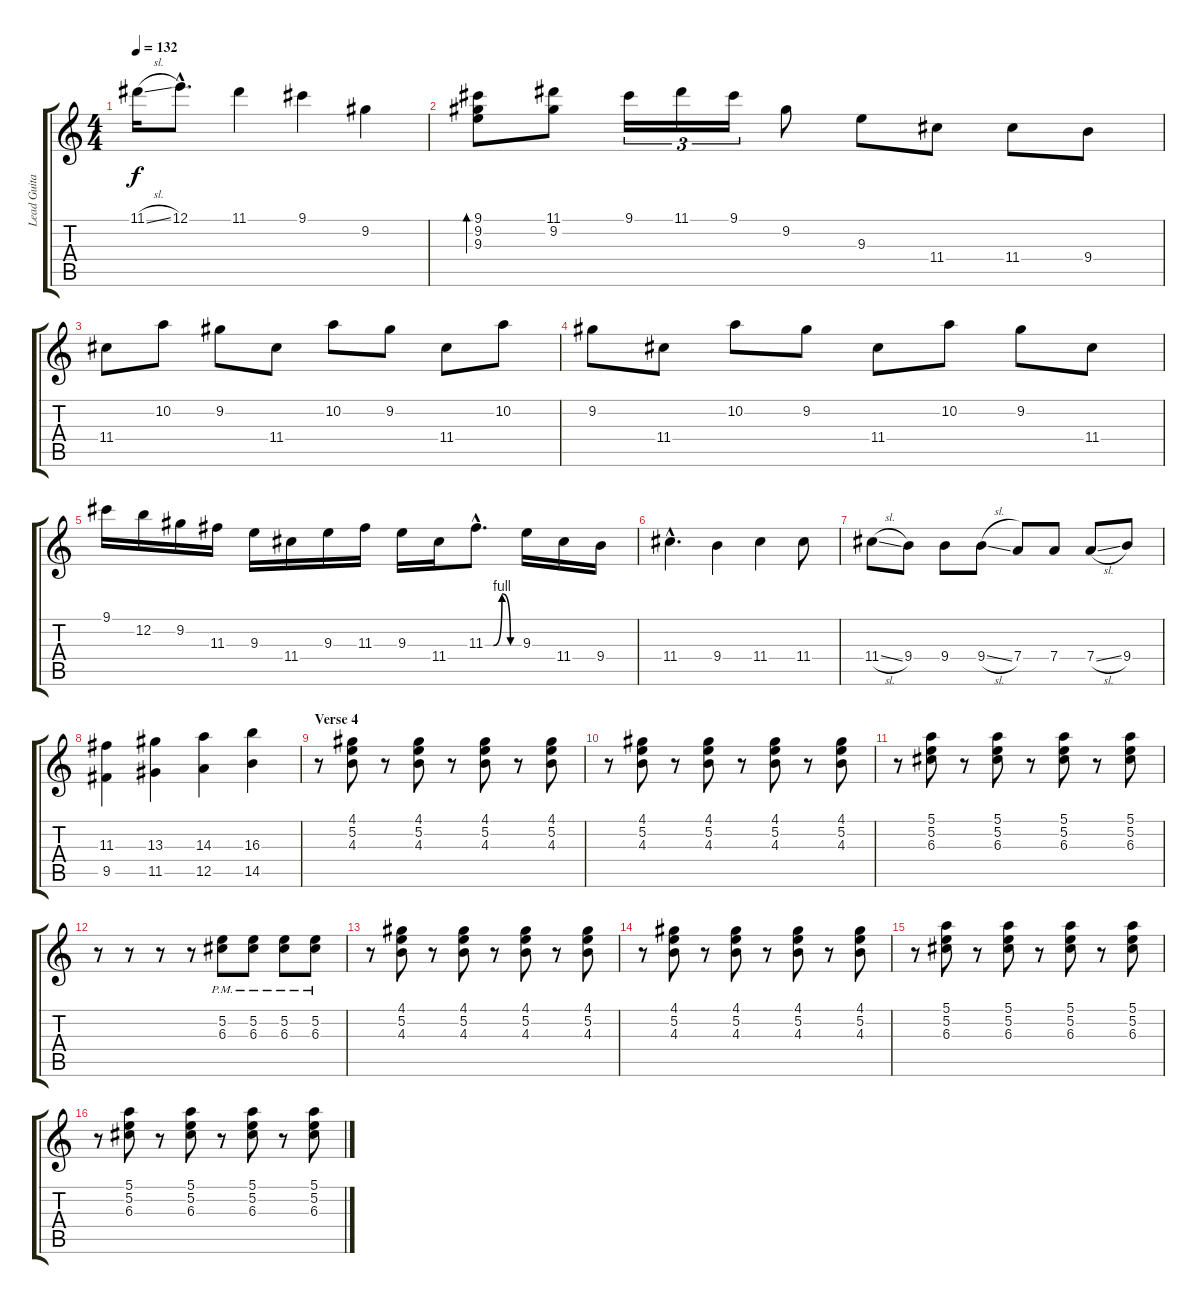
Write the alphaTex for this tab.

\track ("Lead Guitar" "Lead Guita") {instrument distortionguitar}
\staff {score tabs}
\tuning (E4 B3 G3 D3 A2 E2) {hide}
\ts (4 4)
\tempo 132
\clef g2
\ks c
11.1{sl}.16{dy f} 12.1{hac}.8{d} 11.1.4 9.1.4 9.2.4 |
(9.1 9.2 9.3).8{bd 60} (11.1 9.2).8 9.1.16{tu (3 2)} 11.1.16{tu (3 2)} 9.1.16{tu (3 2)} 9.2.8 9.3.8 11.4.8 11.4.8 9.4.8 |
11.4.8 10.2.8 9.2.8 11.4.8 10.2.8 9.2.8 11.4.8 10.2.8 |
9.2.8 11.4.8 10.2.8 9.2.8 11.4.8 10.2.8 9.2.8 11.4.8 |
9.1.16 12.2.16 9.2.16 11.3.16 9.3.16 11.4.16 9.3.16 11.3.16 9.3.16 11.4.16 11.3{be (custom 0 0 15 0 30 4 45 0 60 0) hac}.8{d} 9.3.16 11.4.16 9.4.16 |
11.4{hac}.4{d} 9.4.4 11.4.4 11.4.8 |
11.4{sl}.8 9.4.8 9.4.8 9.4{sl}.8 7.4.8 7.4.8 7.4{sl}.8 9.4.8 |
(11.3 9.5).4 (13.3 11.5).4 (14.3 12.5).4 (16.3 14.5).4 |
\section ("" "Verse 4")
r.8{volume 9} (4.1 5.2 4.3).8 r.8 (4.1 5.2 4.3).8 r.8 (4.1 5.2 4.3).8 r.8 (4.1 5.2 4.3).8 |
r.8 (4.1 5.2 4.3).8 r.8 (4.1 5.2 4.3).8 r.8 (4.1 5.2 4.3).8 r.8 (4.1 5.2 4.3).8 |
r.8 (5.1 5.2 6.3).8 r.8 (5.1 5.2 6.3).8 r.8 (5.1 5.2 6.3).8 r.8 (5.1 5.2 6.3).8 |
r.8 r.8 r.8 r.8 (5.2{pm} 6.3{pm}).8 (5.2{pm} 6.3{pm}).8 (5.2{pm} 6.3{pm}).8 (5.2{pm} 6.3{pm}).8 |
r.8 (4.1 5.2 4.3).8 r.8 (4.1 5.2 4.3).8 r.8 (4.1 5.2 4.3).8 r.8 (4.1 5.2 4.3).8 |
r.8 (4.1 5.2 4.3).8 r.8 (4.1 5.2 4.3).8 r.8 (4.1 5.2 4.3).8 r.8 (4.1 5.2 4.3).8 |
r.8 (5.1 5.2 6.3).8 r.8 (5.1 5.2 6.3).8 r.8 (5.1 5.2 6.3).8 r.8 (5.1 5.2 6.3).8 |
r.8 (5.1 5.2 6.3).8 r.8 (5.1 5.2 6.3).8 r.8 (5.1 5.2 6.3).8 r.8 (5.1 5.2 6.3).8
